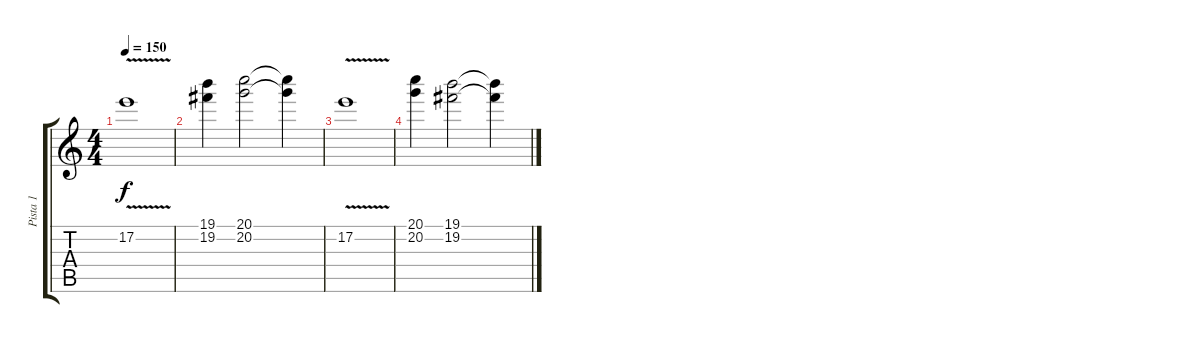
\track ("Pista 1" "Pista 1") {instrument distortionguitar}
\staff {score tabs}
\tuning (E4 B3 G3 D3 A2 E2) {hide}
\ts (4 4)
\tempo 150
\clef g2
\ks c
17.2{v}.1{dy f} |
(19.1 19.2).4 (20.1 20.2).2 (20.1{t} 20.2{t}).4 |
17.2{v}.1 |
(20.1 20.2).4 (19.1 19.2).2 (19.1{t} 19.2{t}).4
